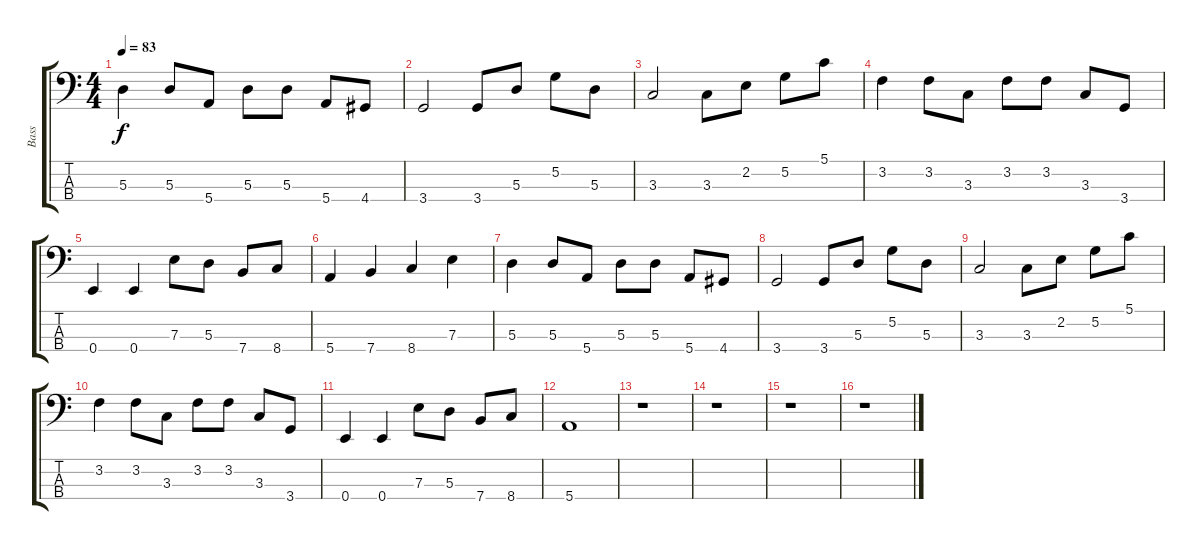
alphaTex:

\track ("Bass" "Bass") {instrument electricbassfinger}
\staff {score tabs}
\tuning (G2 D2 A1 E1) {hide}
\ts (4 4)
\tempo 83
\clef f4
\ks c
5.3.4{dy f} 5.3.8 5.4.8 5.3.8 5.3.8 5.4.8 4.4.8 |
3.4.2 3.4.8 5.3.8 5.2.8 5.3.8 |
3.3.2 3.3.8 2.2.8 5.2.8 5.1.8 |
3.2.4 3.2.8 3.3.8 3.2.8 3.2.8 3.3.8 3.4.8 |
0.4.4 0.4.4 7.3.8 5.3.8 7.4.8 8.4.8 |
5.4.4 7.4.4 8.4.4 7.3.4 |
5.3.4 5.3.8 5.4.8 5.3.8 5.3.8 5.4.8 4.4.8 |
3.4.2 3.4.8 5.3.8 5.2.8 5.3.8 |
3.3.2 3.3.8 2.2.8 5.2.8 5.1.8 |
3.2.4 3.2.8 3.3.8 3.2.8 3.2.8 3.3.8 3.4.8 |
0.4.4 0.4.4 7.3.8 5.3.8 7.4.8 8.4.8 |
5.4.1 |
r.1 |
r.1 |
r.1 |
r.1
